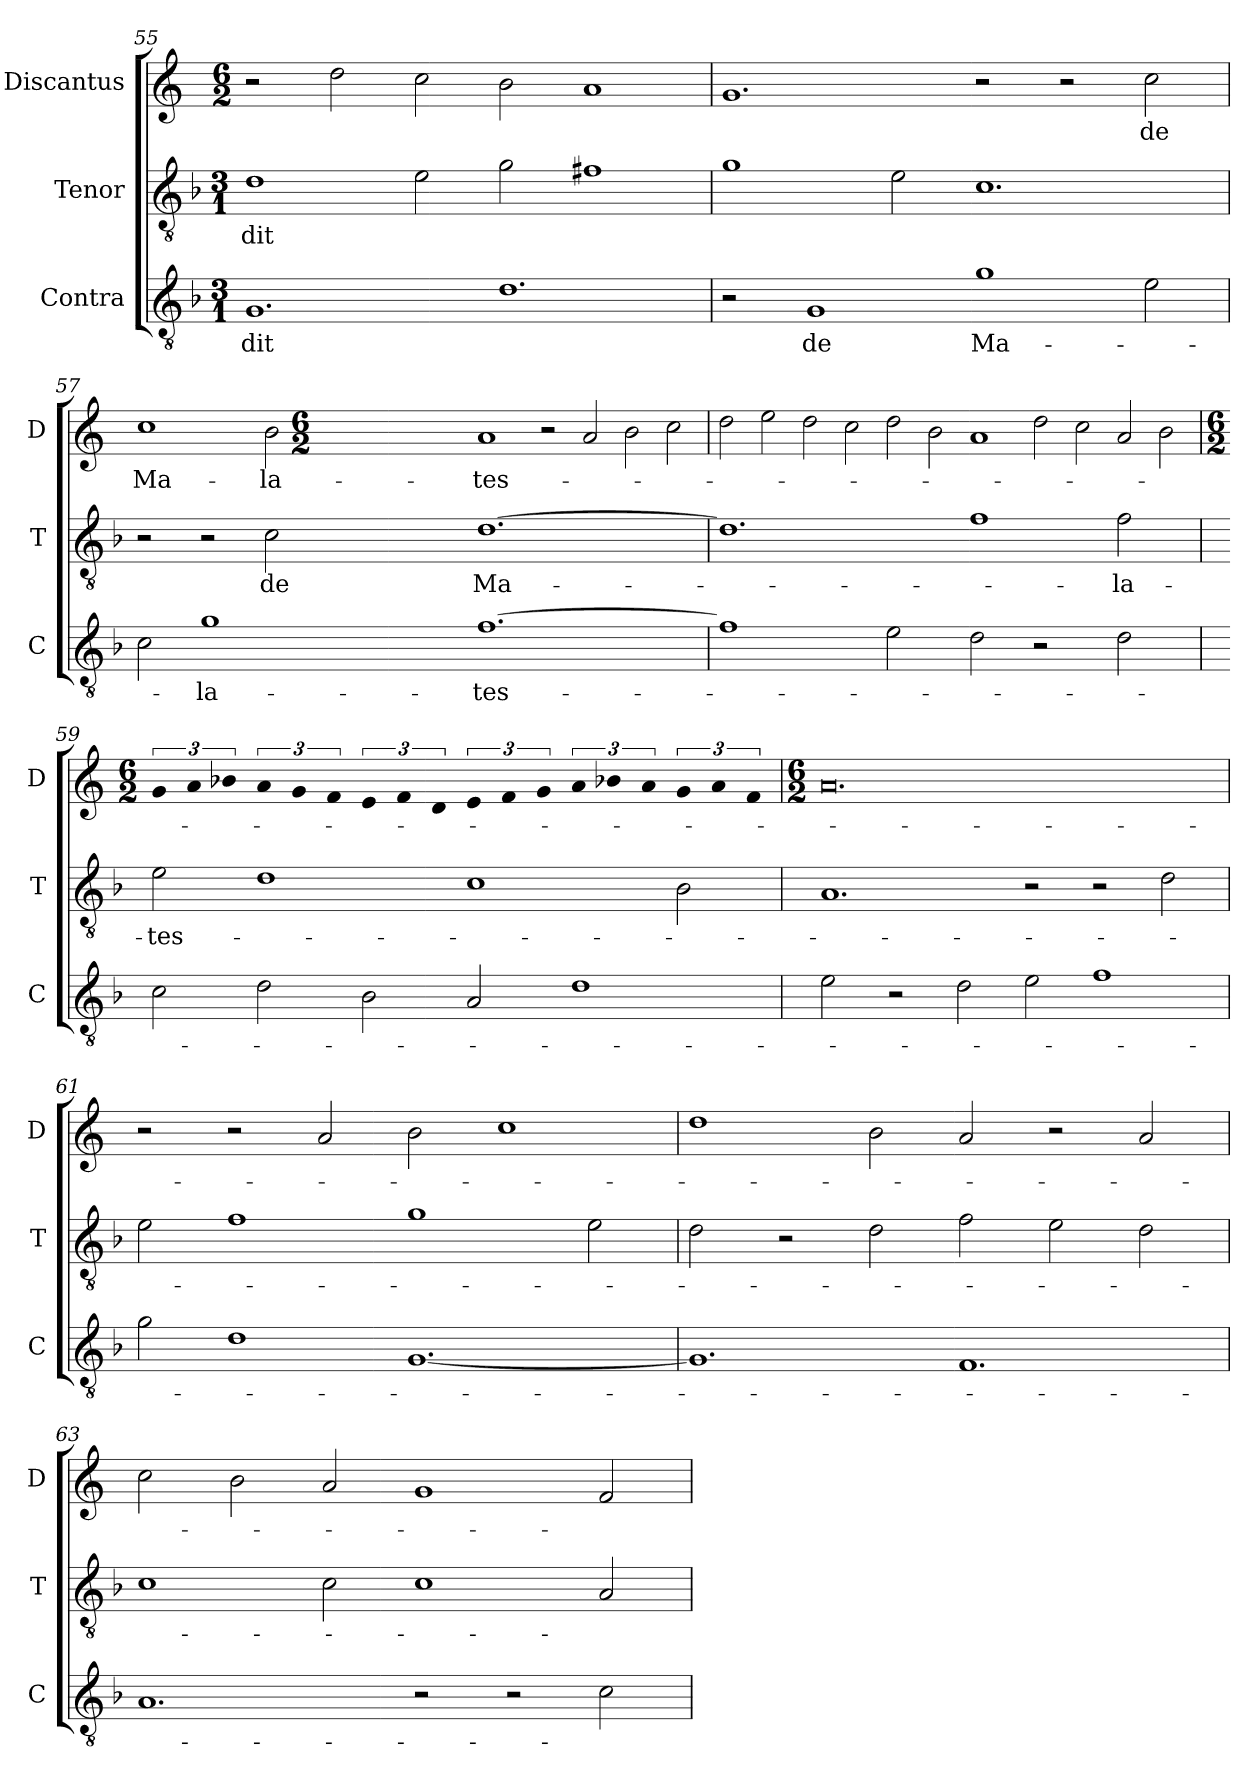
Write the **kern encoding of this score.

**kern	**text	**kern	**text	**kern	**text
*part3	*part3	*part2	*part2	*part1	*part1
*staff3	*staff3	*staff2	*staff2	*staff1	*staff1
*I"Contra	*	*I"Tenor	*	*I"Discantus	*
*I'C	*	*I'T	*	*I'D	*
*clefGv2	*	*clefGv2	*	*clefG2	*
*k[b-]	*	*k[b-]	*	*k[]	*
*M3/1	*	*M3/1	*	*M6/2	*
=55	=55	=55	=55	=55	=55
1.G	dit	1d	dit	2r	.
.	.	.	.	2dd	.
.	.	2e	.	2cc	.
1.d	.	2g	.	2b	.
.	.	1f#X	.	1a	.
=56	=56	=56	=56	=56	=56
2r	.	1g	.	1.g	.
1G	de	.	.	.	.
.	.	2e	.	.	.
1g	Ma-	1.c	.	2r	.
.	.	.	.	2r	.
2e	.	.	.	2cc	de
=57	=57	=57	=57	=57	=57
2c	.	2r	.	1cc	Ma-
1g	-la-	2r	.	.	.
.	.	2c	de	2b	-la-
*	*	*	*	*M6/2	*
!	!	!	!	!LO:N:vis=1	!
[1.f	-tes-	[1.d	Ma-	2a	-tes-
!	!	!	!	!LO:N:vis=2	!
.	.	.	.	4r	.
!	!	!	!	!LO:N:vis=2	!
.	.	.	.	4a	.
!	!	!	!	!LO:N:vis=2	!
.	.	.	.	4b	.
!	!	!	!	!LO:N:vis=2	!
.	.	.	.	4cc	.
=58	=58	=58	=58	=58	=58
!	!	!	!	!LO:N:vis=2	!
1f]	.	1.d]	.	4dd	.
!	!	!	!	!LO:N:vis=2	!
.	.	.	.	4ee	.
!	!	!	!	!LO:N:vis=2	!
.	.	.	.	4dd	.
!	!	!	!	!LO:N:vis=2	!
.	.	.	.	4cc	.
!	!	!	!	!LO:N:vis=2	!
2e	.	.	.	4dd	.
!	!	!	!	!LO:N:vis=2	!
.	.	.	.	4b	.
!	!	!	!	!LO:N:vis=1	!
2d	.	1f	.	2a	.
!	!	!	!	!LO:N:vis=2	!
2r	.	.	.	4dd	.
!	!	!	!	!LO:N:vis=2	!
.	.	.	.	4cc	.
!	!	!	!	!LO:N:vis=2	!
2d	.	2f	-la-	4a	.
!	!	!	!	!LO:N:vis=2	!
.	.	.	.	4b	.
=59	=59	=59	=59	=59	=59
*	*	*	*	*M6/2	*
!	!	!	!	!LO:N:vis=2	!
2c	.	2e	-tes-	6g	.
!	!	!	!	!LO:N:vis=2	!
.	.	.	.	6a	.
!	!	!	!	!LO:N:vis=2	!
.	.	.	.	6b-X	.
!	!	!	!	!LO:N:vis=2	!
2d	.	1d	.	6a	.
!	!	!	!	!LO:N:vis=2	!
.	.	.	.	6g	.
!	!	!	!	!LO:N:vis=2	!
.	.	.	.	6f	.
!	!	!	!	!LO:N:vis=2	!
2B-	.	.	.	6e	.
!	!	!	!	!LO:N:vis=2	!
.	.	.	.	6f	.
!	!	!	!	!LO:N:vis=2	!
.	.	.	.	6d	.
!	!	!	!	!LO:N:vis=2	!
2A	.	1c	.	6e	.
!	!	!	!	!LO:N:vis=2	!
.	.	.	.	6f	.
!	!	!	!	!LO:N:vis=2	!
.	.	.	.	6g	.
!	!	!	!	!LO:N:vis=2	!
1d	.	.	.	6a	.
!	!	!	!	!LO:N:vis=2	!
.	.	.	.	6b-X	.
!	!	!	!	!LO:N:vis=2	!
.	.	.	.	6a	.
!	!	!	!	!LO:N:vis=2	!
.	.	2B-	.	6g	.
!	!	!	!	!LO:N:vis=2	!
.	.	.	.	6a	.
!	!	!	!	!LO:N:vis=2	!
.	.	.	.	6f	.
=60	=60	=60	=60	=60	=60
*	*	*	*	*M6/2	*
2e	.	1.A	.	0.a	.
2r	.	.	.	.	.
2d	.	.	.	.	.
2e	.	2r	.	.	.
1f	.	2r	.	.	.
.	.	2d	.	.	.
=61	=61	=61	=61	=61	=61
2g	.	2e	.	2r	.
1d	.	1f	.	2r	.
.	.	.	.	2a	.
[1.G	.	1g	.	2b	.
.	.	.	.	1cc	.
.	.	2e	.	.	.
=62	=62	=62	=62	=62	=62
1.G]	.	2d	.	1dd	.
.	.	2r	.	.	.
.	.	2d	.	2b	.
1.F	.	2f	.	2a	.
.	.	2e	.	2r	.
.	.	2d	.	2a	.
=63	=63	=63	=63	=63	=63
1.A	.	1c	.	2cc	.
.	.	.	.	2b	.
.	.	2c	.	2a	.
2r	.	1c	.	1g	.
2r	.	.	.	.	.
2c	.	2A	.	2f	.
=	=	=	=	=	=
*-	*-	*-	*-	*-	*-
